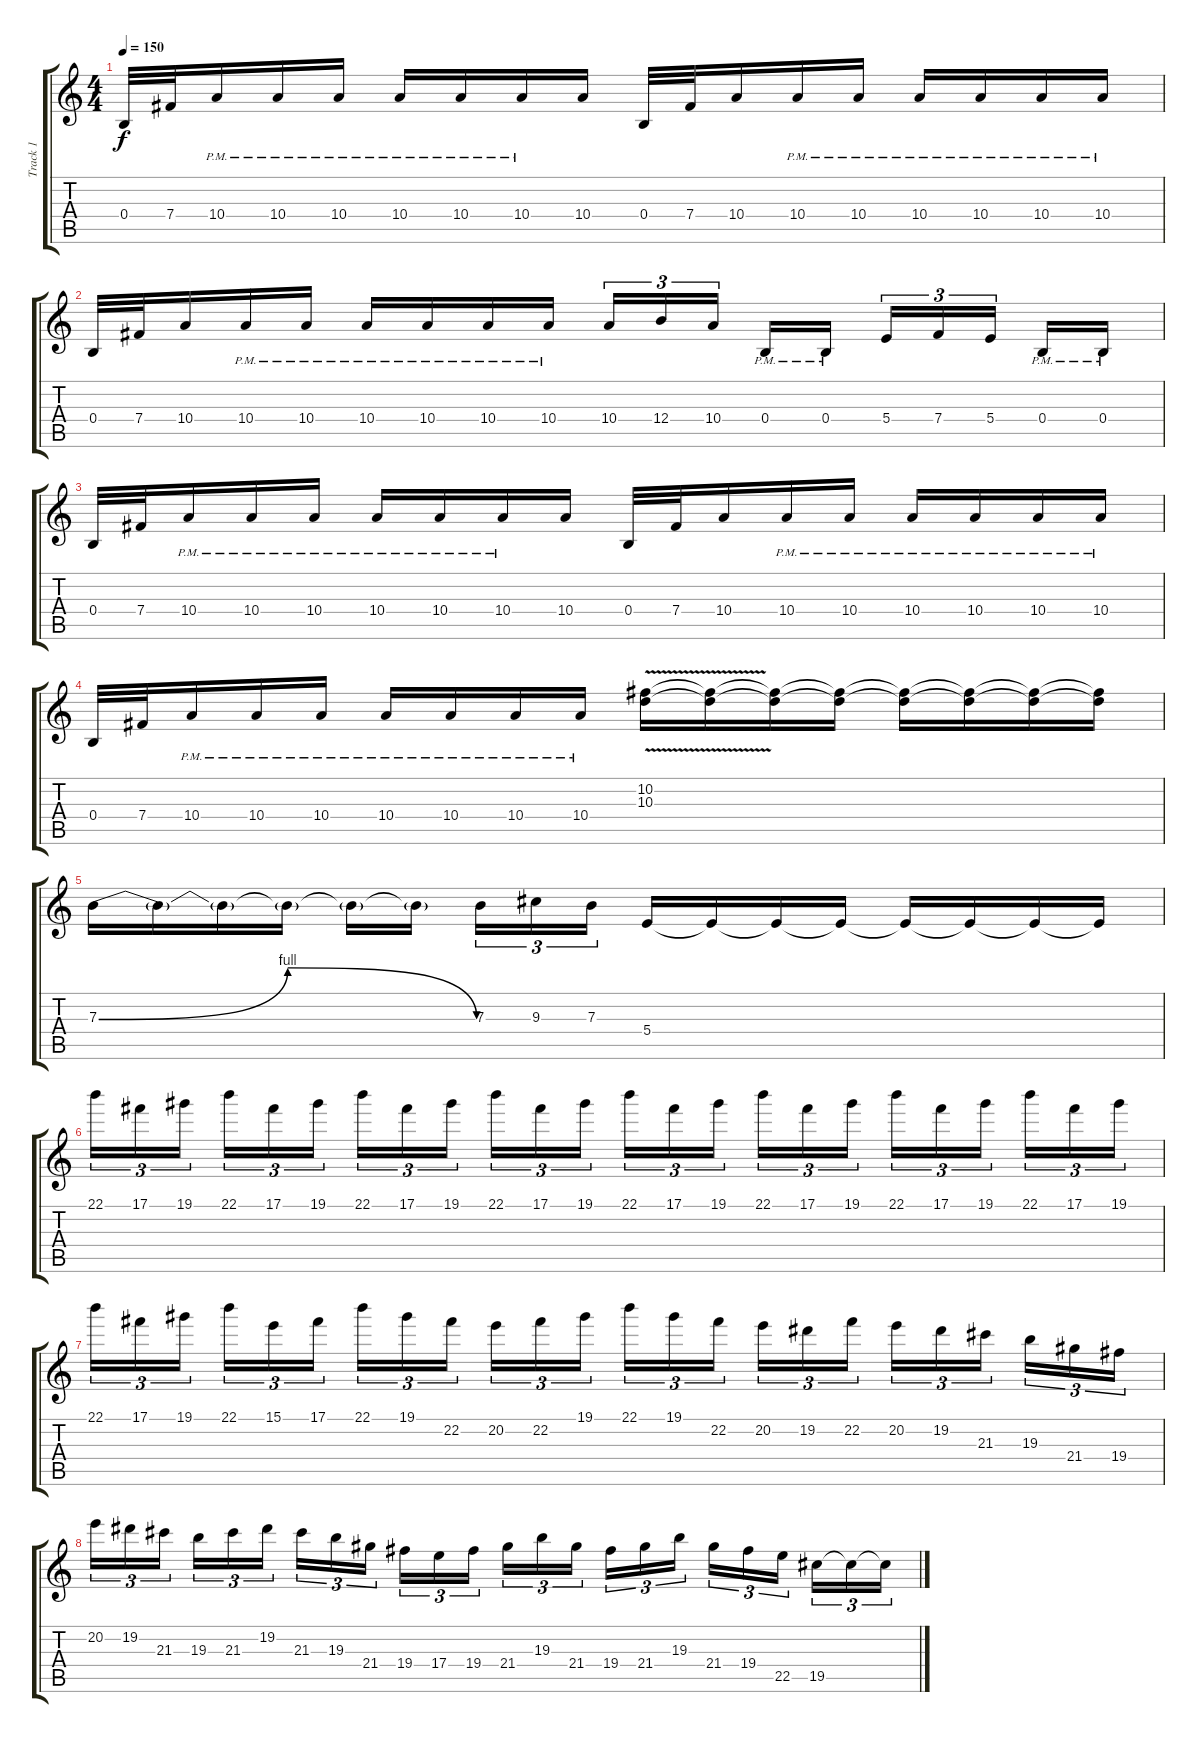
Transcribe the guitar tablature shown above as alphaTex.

\track ("Track 1" "Track 1") {instrument distortionguitar}
\staff {score tabs}
\tuning (Db4 Ab3 E3 B2 Gb2 B1) {hide}
\ts (4 4)
\tempo 150
\clef g2
\ks c
0.4.32{dy f} 7.4.32 10.4{pm}.16 10.4{pm}.16 10.4{pm}.16 10.4{pm}.16 10.4{pm}.16 10.4{pm}.16 10.4.16 0.4.32 7.4.32 10.4.16 10.4{pm}.16 10.4{pm}.16 10.4{pm}.16 10.4{pm}.16 10.4{pm}.16 10.4{pm}.16 |
0.4.32 7.4.32 10.4.16 10.4{pm}.16 10.4{pm}.16 10.4{pm}.16 10.4{pm}.16 10.4{pm}.16 10.4{pm}.16 10.4.16{tu (3 2)} 12.4.16{tu (3 2)} 10.4.16{tu (3 2)} 0.4{pm}.16 0.4{pm}.16 5.4.16{tu (3 2)} 7.4.16{tu (3 2)} 5.4.16{tu (3 2)} 0.4{pm}.16 0.4{pm}.16 |
0.4.32 7.4.32 10.4{pm}.16 10.4{pm}.16 10.4{pm}.16 10.4{pm}.16 10.4{pm}.16 10.4{pm}.16 10.4.16 0.4.32 7.4.32 10.4.16 10.4{pm}.16 10.4{pm}.16 10.4{pm}.16 10.4{pm}.16 10.4{pm}.16 10.4{pm}.16 |
0.4.32 7.4.32 10.4{pm}.16 10.4{pm}.16 10.4{pm}.16 10.4{pm}.16 10.4{pm}.16 10.4{pm}.16 10.4{pm}.16 (10.2{v} 10.3{v}).16 (10.2{t} 10.3{t}).16 (10.2{t} 10.3{t}).16 (10.2{t} 10.3{t}).16 (10.2{t} 10.3{t}).16 (10.2{t} 10.3{t}).16 (10.2{t} 10.3{t}).16 (10.2{t} 10.3{t}).16 |
7.3{be (bendrelease 0 0 15 4 15 4 30 0)}.16 7.3{t}.16 7.3{t}.16 7.3{t}.16 7.3{t}.16 7.3{t}.16 7.3.16{tu (3 2)} 9.3.16{tu (3 2)} 7.3.16{tu (3 2)} 5.4.16 5.4{t}.16 5.4{t}.16 5.4{t}.16 5.4{t}.16 5.4{t}.16 5.4{t}.16 5.4{t}.16 |
22.1.16{tu (3 2)} 17.1.16{tu (3 2)} 19.1.16{tu (3 2)} 22.1.16{tu (3 2)} 17.1.16{tu (3 2)} 19.1.16{tu (3 2)} 22.1.16{tu (3 2)} 17.1.16{tu (3 2)} 19.1.16{tu (3 2)} 22.1.16{tu (3 2)} 17.1.16{tu (3 2)} 19.1.16{tu (3 2)} 22.1.16{tu (3 2)} 17.1.16{tu (3 2)} 19.1.16{tu (3 2)} 22.1.16{tu (3 2)} 17.1.16{tu (3 2)} 19.1.16{tu (3 2)} 22.1.16{tu (3 2)} 17.1.16{tu (3 2)} 19.1.16{tu (3 2)} 22.1.16{tu (3 2)} 17.1.16{tu (3 2)} 19.1.16{tu (3 2)} |
22.1.16{tu (3 2)} 17.1.16{tu (3 2)} 19.1.16{tu (3 2)} 22.1.16{tu (3 2)} 15.1.16{tu (3 2)} 17.1.16{tu (3 2)} 22.1.16{tu (3 2)} 19.1.16{tu (3 2)} 22.2.16{tu (3 2)} 20.2.16{tu (3 2)} 22.2.16{tu (3 2)} 19.1.16{tu (3 2)} 22.1.16{tu (3 2)} 19.1.16{tu (3 2)} 22.2.16{tu (3 2)} 20.2.16{tu (3 2)} 19.2.16{tu (3 2)} 22.2.16{tu (3 2)} 20.2.16{tu (3 2)} 19.2.16{tu (3 2)} 21.3.16{tu (3 2)} 19.3.16{tu (3 2)} 21.4.16{tu (3 2)} 19.4.16{tu (3 2)} |
20.2.16{tu (3 2)} 19.2.16{tu (3 2)} 21.3.16{tu (3 2)} 19.3.16{tu (3 2)} 21.3.16{tu (3 2)} 19.2.16{tu (3 2)} 21.3.16{tu (3 2)} 19.3.16{tu (3 2)} 21.4.16{tu (3 2)} 19.4.16{tu (3 2)} 17.4.16{tu (3 2)} 19.4.16{tu (3 2)} 21.4.16{tu (3 2)} 19.3.16{tu (3 2)} 21.4.16{tu (3 2)} 19.4.16{tu (3 2)} 21.4.16{tu (3 2)} 19.3.16{tu (3 2)} 21.4.16{tu (3 2)} 19.4.16{tu (3 2)} 22.5.16{tu (3 2)} 19.5.16{tu (3 2)} 19.5{t}.16{tu (3 2)} 19.5{t}.16{tu (3 2)}
